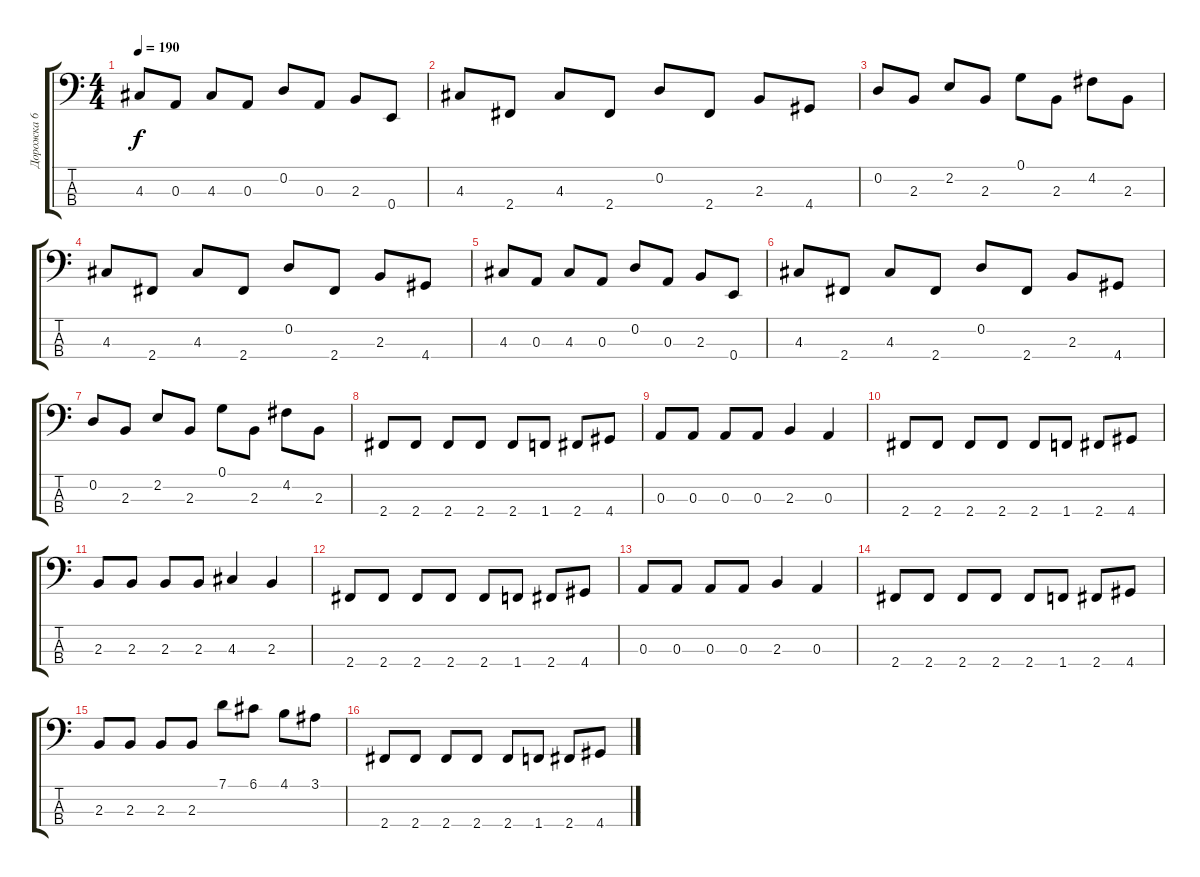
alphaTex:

\track ("Дорожка 6" "Дорожка 6") {instrument electricbasspick}
\staff {score tabs}
\tuning (G2 D2 A1 E1) {hide}
\ts (4 4)
\tempo 190
\clef f4
\ks c
4.3.8{dy f} 0.3.8 4.3.8 0.3.8 0.2.8 0.3.8 2.3.8 0.4.8 |
4.3.8 2.4.8 4.3.8 2.4.8 0.2.8 2.4.8 2.3.8 4.4.8 |
0.2.8 2.3.8 2.2.8 2.3.8 0.1.8 2.3.8 4.2.8 2.3.8 |
4.3.8 2.4.8 4.3.8 2.4.8 0.2.8 2.4.8 2.3.8 4.4.8 |
4.3.8 0.3.8 4.3.8 0.3.8 0.2.8 0.3.8 2.3.8 0.4.8 |
4.3.8 2.4.8 4.3.8 2.4.8 0.2.8 2.4.8 2.3.8 4.4.8 |
0.2.8 2.3.8 2.2.8 2.3.8 0.1.8 2.3.8 4.2.8 2.3.8 |
2.4.8 2.4.8 2.4.8 2.4.8 2.4.8 1.4.8 2.4.8 4.4.8 |
0.3.8 0.3.8 0.3.8 0.3.8 2.3.4 0.3.4 |
2.4.8 2.4.8 2.4.8 2.4.8 2.4.8 1.4.8 2.4.8 4.4.8 |
2.3.8 2.3.8 2.3.8 2.3.8 4.3.4 2.3.4 |
2.4.8 2.4.8 2.4.8 2.4.8 2.4.8 1.4.8 2.4.8 4.4.8 |
0.3.8 0.3.8 0.3.8 0.3.8 2.3.4 0.3.4 |
2.4.8 2.4.8 2.4.8 2.4.8 2.4.8 1.4.8 2.4.8 4.4.8 |
2.3.8 2.3.8 2.3.8 2.3.8 7.1.8 6.1.8 4.1.8 3.1.8 |
2.4.8 2.4.8 2.4.8 2.4.8 2.4.8 1.4.8 2.4.8 4.4.8
